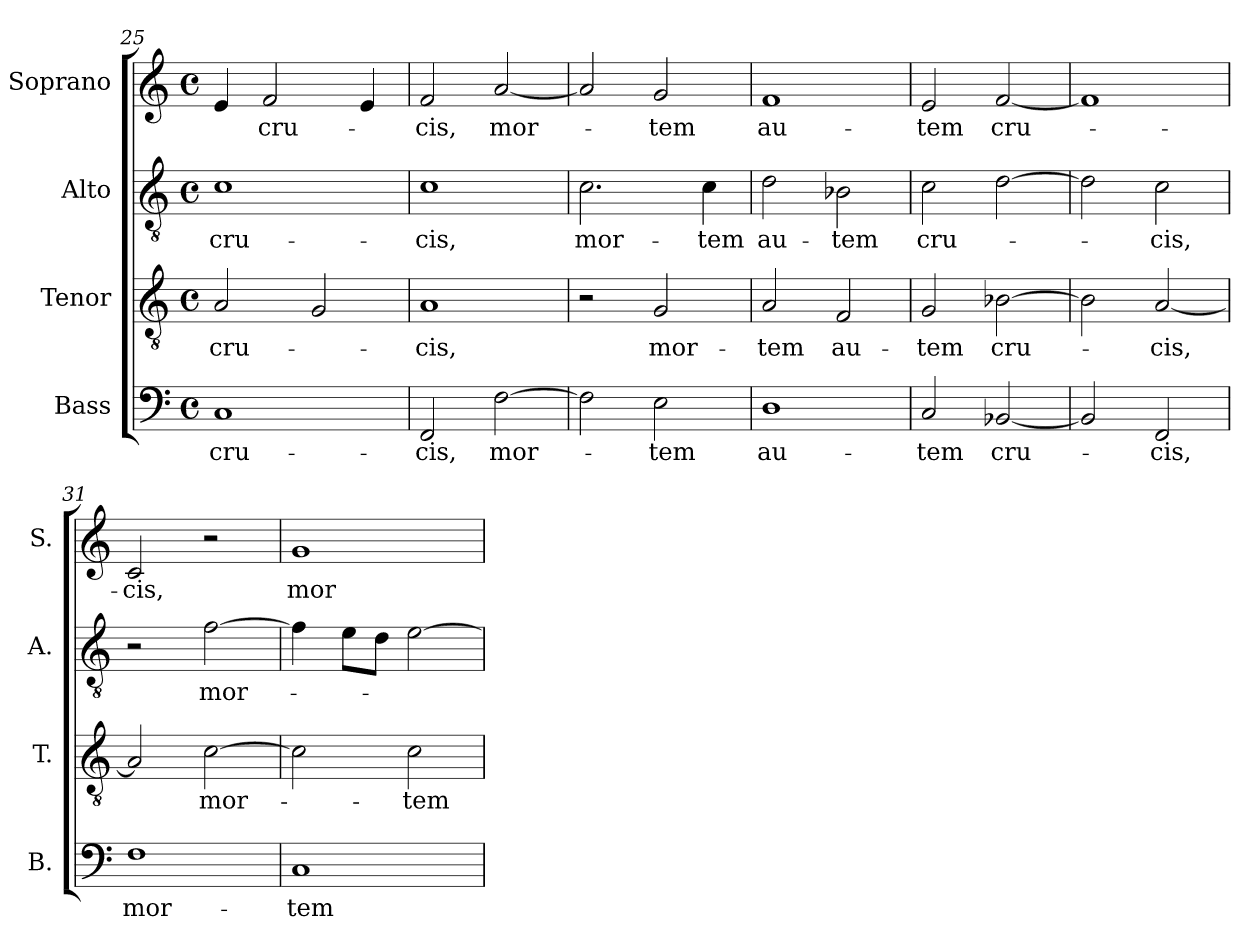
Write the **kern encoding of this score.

**kern	**text	**kern	**text	**kern	**text	**kern	**text
*part4	*part4	*part3	*part3	*part2	*part2	*part1	*part1
*staff4	*staff4	*staff3	*staff3	*staff2	*staff2	*staff1	*staff1
*I"Bass	*	*I"Tenor	*	*I"Alto	*	*I"Soprano	*
*I'B.	*	*I'T.	*	*I'A.	*	*I'S.	*
*clefF4	*	*clefGv2	*	*clefGv2	*	*clefG2	*
*	*	*ITrd7c12	*	*	*	*	*
*k[]	*	*k[]	*	*k[]	*	*k[]	*
*C:	*	*C:	*	*C:	*	*C:	*
*M4/4	*	*M4/4	*	*M4/4	*	*M4/4	*
*met(c)	*	*met(c)	*	*met(c)	*	*met(c)	*
=25	=25	=25	=25	=25	=25	=25	=25
!	!LO:LY:b:color=#000000	!	!	!	!	!	!
!	!	!	!LO:LY:b:color=#000000	!	!	!	!
!	!	!	!	!	!LO:LY:b:color=#000000	!	!
1Ci	cru-	2AAi/	cru-	1ci	cru-	4ei/	.
!	!	!	!	!	!	!	!LO:LY:b:color=#000000
.	.	.	.	.	.	2fi/	cru-
.	.	2GGi/	.	.	.	.	.
.	.	.	.	.	.	4ei/	.
=26	=26	=26	=26	=26	=26	=26	=26
!	!LO:LY:b:color=#000000	!	!	!	!	!	!
!	!	!	!LO:LY:b:color=#000000	!	!	!	!
!	!	!	!	!	!LO:LY:b:color=#000000	!	!
!	!	!	!	!	!	!	!LO:LY:b:color=#000000
2FFi/	-cis,	1AAi	-cis,	1ci	-cis,	2fi/	-cis,
!	!LO:LY:b:color=#000000	!	!	!	!	!	!
!	!	!	!	!	!	!	!LO:LY:b:color=#000000
[>2Fi\	mor-	.	.	.	.	[<2ai/	mor-
=27	=27	=27	=27	=27	=27	=27	=27
!	!	!	!	!	!LO:LY:b:color=#000000	!	!
2Fi\]	.	2r	.	2.ci\	mor-	2ai/]	.
!	!LO:LY:b:color=#000000	!	!	!	!	!	!
!	!	!	!LO:LY:b:color=#000000	!	!	!	!
!	!	!	!	!	!	!	!LO:LY:b:color=#000000
2Ei\	-tem	2GGi/	mor-	.	.	2gi/	-tem
!	!	!	!	!	!LO:LY:b:color=#000000	!	!
.	.	.	.	4ci\	-tem	.	.
=28	=28	=28	=28	=28	=28	=28	=28
!	!LO:LY:b:color=#000000	!	!	!	!	!	!
!	!	!	!LO:LY:b:color=#000000	!	!	!	!
!	!	!	!	!	!LO:LY:b:color=#000000	!	!
!	!	!	!	!	!	!	!LO:LY:b:color=#000000
1Di	au-	2AAi/	-tem	2di\	au-	1fi	au-
!	!	!	!LO:LY:b:color=#000000	!	!	!	!
!	!	!	!	!	!LO:LY:b:color=#000000	!	!
.	.	2FFi/	au-	2B-Xi\	-tem	.	.
=29	=29	=29	=29	=29	=29	=29	=29
!	!LO:LY:b:color=#000000	!	!	!	!	!	!
!	!	!	!LO:LY:b:color=#000000	!	!	!	!
!	!	!	!	!	!LO:LY:b:color=#000000	!	!
!	!	!	!	!	!	!	!LO:LY:b:color=#000000
2Ci/	-tem	2GGi/	-tem	2ci\	cru-	2ei/	-tem
!	!LO:LY:b:color=#000000	!	!	!	!	!	!
!	!	!	!LO:LY:b:color=#000000	!	!	!	!
!	!	!	!	!	!	!	!LO:LY:b:color=#000000
[<2BB-Xi/	cru-	[>2BB-Xi\	cru-	[>2di\	.	[<2fi/	cru-
!!LO:LB:g=z
=30	=30	=30	=30	=30	=30	=30	=30
2BB-i/]	.	2BB-i\]	.	2di\]	.	1fi]	.
!	!LO:LY:b:color=#000000	!	!	!	!	!	!
!	!	!	!LO:LY:b:color=#000000	!	!	!	!
!	!	!	!	!	!LO:LY:b:color=#000000	!	!
2FFi/	-cis,	[<2AAi/	-cis,	2ci\	-cis,	.	.
=31	=31	=31	=31	=31	=31	=31	=31
!	!LO:LY:b:color=#000000	!	!	!	!	!	!
!	!	!	!	!	!	!	!LO:LY:b:color=#000000
1Fi	mor-	2AAi/]	.	2r	.	2ci/	-cis,
!	!	!	!LO:LY:b:color=#000000	!	!	!	!
!	!	!	!	!	!LO:LY:b:color=#000000	!	!
.	.	[>2Ci\	mor-	[>2fi\	mor-	2r	.
=32	=32	=32	=32	=32	=32	=32	=32
!	!LO:LY:b:color=#000000	!	!	!	!	!	!
!	!	!	!	!	!	!	!LO:LY:b:color=#000000
1Ci	-tem	2Ci\]	.	4fi\]	.	1gi	mor-
.	.	.	.	8ei\L	.	.	.
.	.	.	.	8di\J	.	.	.
!	!	!	!LO:LY:b:color=#000000	!	!	!	!
.	.	2Ci\	-tem	[>2ei\	.	.	.
=	=	=	=	=	=	=	=
*-	*-	*-	*-	*-	*-	*-	*-
